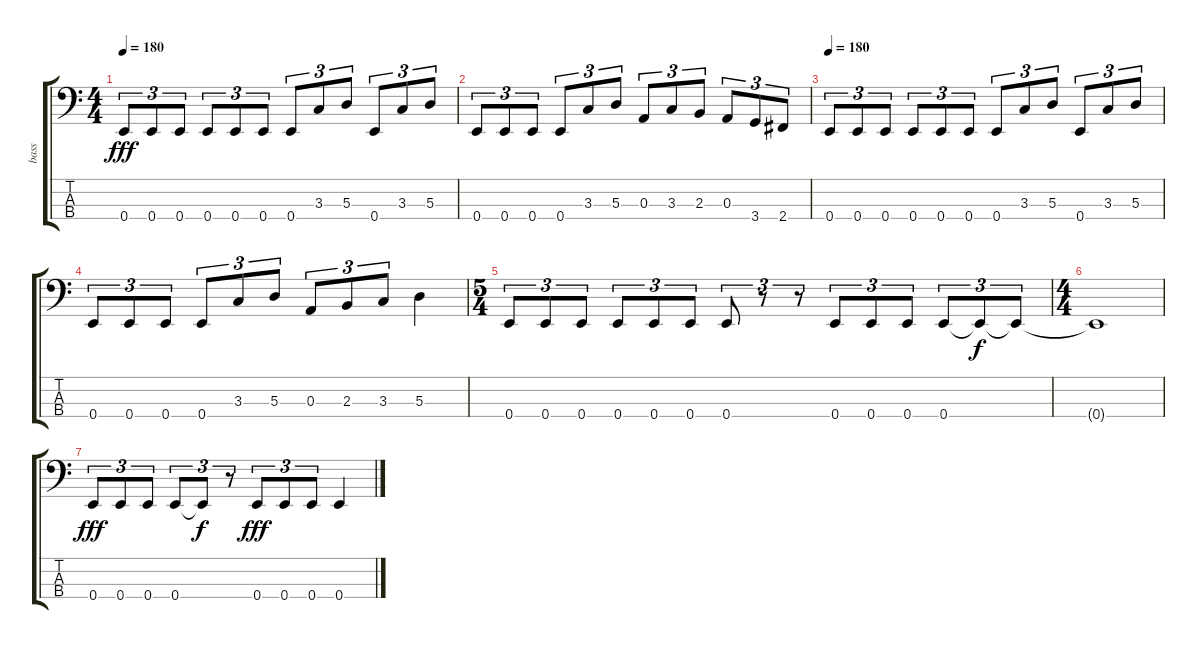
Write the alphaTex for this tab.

\track ("bass" "bass") {instrument electricbassfinger}
\staff {score tabs}
\tuning (G2 D2 A1 E1) {hide}
\ts (4 4)
\tempo 180
\clef f4
\ks c
0.4.8{tu (3 2) dy fff} 0.4.8{tu (3 2)} 0.4.8{tu (3 2)} 0.4.8{tu (3 2)} 0.4.8{tu (3 2)} 0.4.8{tu (3 2)} 0.4.8{tu (3 2)} 3.3.8{tu (3 2)} 5.3.8{tu (3 2)} 0.4.8{tu (3 2)} 3.3.8{tu (3 2)} 5.3.8{tu (3 2)} |
0.4.8{tu (3 2)} 0.4.8{tu (3 2)} 0.4.8{tu (3 2)} 0.4.8{tu (3 2)} 3.3.8{tu (3 2)} 5.3.8{tu (3 2)} 0.3.8{tu (3 2)} 3.3.8{tu (3 2)} 2.3.8{tu (3 2)} 0.3.8{tu (3 2)} 3.4.8{tu (3 2)} 2.4.8{tu (3 2)} |
\tempo 180
0.4.8{tu (3 2)} 0.4.8{tu (3 2)} 0.4.8{tu (3 2)} 0.4.8{tu (3 2)} 0.4.8{tu (3 2)} 0.4.8{tu (3 2)} 0.4.8{tu (3 2)} 3.3.8{tu (3 2)} 5.3.8{tu (3 2)} 0.4.8{tu (3 2)} 3.3.8{tu (3 2)} 5.3.8{tu (3 2)} |
0.4.8{tu (3 2)} 0.4.8{tu (3 2)} 0.4.8{tu (3 2)} 0.4.8{tu (3 2)} 3.3.8{tu (3 2)} 5.3.8{tu (3 2)} 0.3.8{tu (3 2)} 2.3.8{tu (3 2)} 3.3.8{tu (3 2)} 5.3.4 |
\ts (5 4)
0.4.8{tu (3 2)} 0.4.8{tu (3 2)} 0.4.8{tu (3 2)} 0.4.8{tu (3 2)} 0.4.8{tu (3 2)} 0.4.8{tu (3 2)} 0.4.8{tu (3 2)} r.8{tu (3 2)} r.8{tu (3 2)} 0.4.8{tu (3 2)} 0.4.8{tu (3 2)} 0.4.8{tu (3 2)} 0.4.8{tu (3 2)} 0.4{t}.8{tu (3 2) dy f} 0.4{t}.8{tu (3 2)} |
\ts (4 4)
0.4{t}.1 |
0.4.8{tu (3 2) dy fff} 0.4.8{tu (3 2)} 0.4.8{tu (3 2)} 0.4.8{tu (3 2)} 0.4{t}.8{tu (3 2) dy f} r.8{tu (3 2)} 0.4.8{tu (3 2) dy fff} 0.4.8{tu (3 2)} 0.4.8{tu (3 2)} 0.4.4
